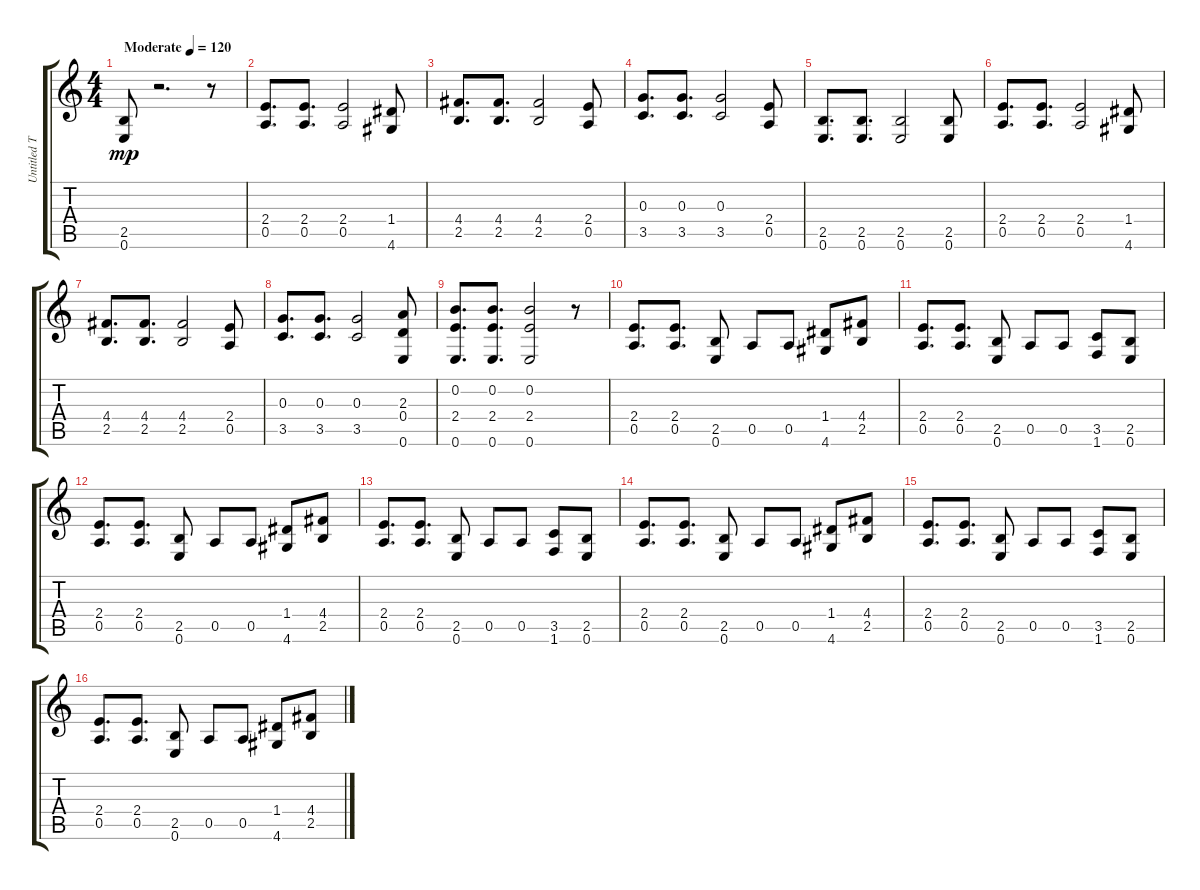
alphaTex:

\track ("Untitled Track" "Untitled T") {instrument distortionguitar}
\staff {score tabs}
\tuning (E4 B3 G3 D3 A2 E2) {hide}
\ts (4 4)
\tempo (120 "Moderate")
\clef g2
\ks c
(2.5 0.6).8{dy mp instrument distortionguitar} r.2{d} r.8 |
(2.4 0.5).8{d} (2.4 0.5).8{d} (2.4 0.5).2 (1.4 4.6).8 |
(4.4 2.5).8{d} (4.4 2.5).8{d} (4.4 2.5).2 (2.4 0.5).8 |
(0.3 3.5).8{d} (0.3 3.5).8{d} (0.3 3.5).2 (2.4 0.5).8 |
(2.5 0.6).8{d} (2.5 0.6).8{d} (2.5 0.6).2 (2.5 0.6).8 |
(2.4 0.5).8{d} (2.4 0.5).8{d} (2.4 0.5).2 (1.4 4.6).8 |
(4.4 2.5).8{d} (4.4 2.5).8{d} (4.4 2.5).2 (2.4 0.5).8 |
(0.3 3.5).8{d} (0.3 3.5).8{d} (0.3 3.5).2 (2.3 0.4 0.6).8 |
(0.2 2.4 0.6).8{d} (0.2 2.4 0.6).8{d} (0.2 2.4 0.6).2 r.8 |
(2.4 0.5).8{d} (2.4 0.5).8{d} (2.5 0.6).8 0.5.8 0.5.8 (1.4 4.6).8 (4.4 2.5).8 |
(2.4 0.5).8{d} (2.4 0.5).8{d} (2.5 0.6).8 0.5.8 0.5.8 (3.5 1.6).8 (2.5 0.6).8 |
(2.4 0.5).8{d} (2.4 0.5).8{d} (2.5 0.6).8 0.5.8 0.5.8 (1.4 4.6).8 (4.4 2.5).8 |
(2.4 0.5).8{d} (2.4 0.5).8{d} (2.5 0.6).8 0.5.8 0.5.8 (3.5 1.6).8 (2.5 0.6).8 |
(2.4 0.5).8{d} (2.4 0.5).8{d} (2.5 0.6).8 0.5.8 0.5.8 (1.4 4.6).8 (4.4 2.5).8 |
(2.4 0.5).8{d} (2.4 0.5).8{d} (2.5 0.6).8 0.5.8 0.5.8 (3.5 1.6).8 (2.5 0.6).8 |
(2.4 0.5).8{d} (2.4 0.5).8{d} (2.5 0.6).8 0.5.8 0.5.8 (1.4 4.6).8 (4.4 2.5).8
